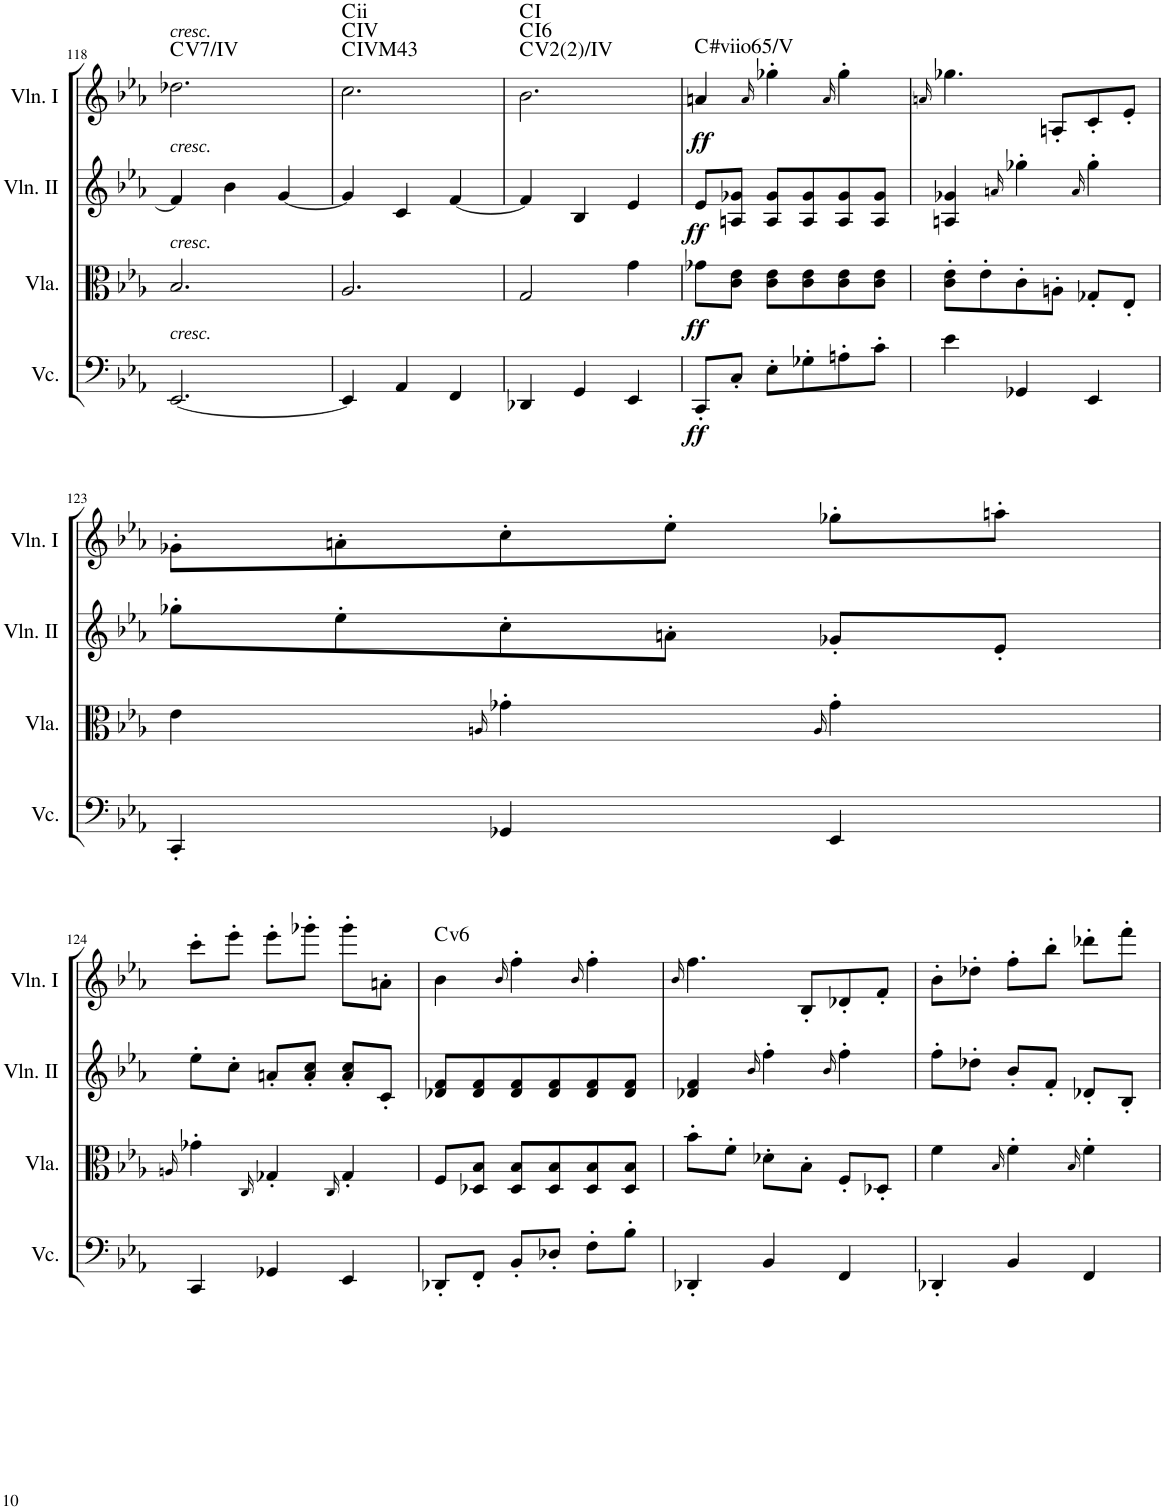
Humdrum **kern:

**kern	**dynam	**kern	**dynam	**kern	**dynam	**kern	**dynam	**harte
*part4	*part4	*part3	*part3	*part2	*part2	*part1	*part1	*part1
*staff4	*staff4	*staff3	*staff3	*staff2	*staff2	*staff1	*staff1	*
*I"Violoncello	*	*I"Viola	*	*I"Violin II	*	*I"Violin I	*	*
*I'Vc.	*	*I'Vla.	*	*I'Vln. II	*	*I'Vln. I	*	*
!!LO:PB:g=z
*clefF4	*	*clefC3	*	*clefG2	*	*clefG2	*	*
*k[b-e-a-]	*	*k[b-e-a-]	*	*k[b-e-a-]	*	*k[b-e-a-]	*	*
*E-:	*	*E-:	*	*E-:	*	*E-:	*	*
*M3/4	*	*M3/4	*	*M3/4	*	*M3/4	*	*
=118	=118	=118	=118	=118	=118	=118	=118	=118
!	!	!	!	!	!	!LO:TX:a:i:t=cresc.	!	!
!	!	!	!	!LO:TX:a:i:t=cresc.	!	!	!	!
!	!	!LO:TX:a:i:t=cresc.	!	!	!	!	!	!
!LO:TX:a:i:t=cresc.	!	!	!	!	!	!	!	!LO:H:kt=7/
[2.EE-/	.	2.B-/	.	4f/]	.	2.dd-X\	.	C:maj
.	.	.	.	4b-\	.	.	.	.
.	.	.	.	[4g/	.	.	.	.
=119	=119	=119	=119	=119	=119	=119	=119	=119
!	!	!	!	!	!	!	!	!LO:H:n=1:kt=43
!	!	!	!	!	!	!	!	!LO:H:n=3:kt=ii
4EE-/]	.	2.A-/	.	4g/]	.	2.cc\	.	C:maj C:maj .
4AA-/	.	.	.	4c/	.	.	.	.
4FF/	.	.	.	[4f/	.	.	.	.
=120	=120	=120	=120	=120	=120	=120	=120	=120
!	!	!	!	!	!	!	!	!LO:H:n=2:kt=6
4DD-X/	.	2G/	.	4f/]	.	2.b-\	.	C:maj(2) C:maj6 C:maj
4GG/	.	.	.	4B-/	.	.	.	.
4EE-/	.	4g\	.	4e-/	.	.	.	.
=121	=121	=121	=121	=121	=121	=121	=121	=121
!	!LO:DY:b	!	!LO:DY:b	!	!LO:DY:b	!	!LO:DY:b	!LO:H:kt=#viio
8CC'/L	ff	8g-X\L	ff	8e-/L	ff	4an/	ff	.
8C'/J	.	8c\ 8e-\J	.	8An/ 8g-X/J	.	.	.	.
.	.	.	.	.	.	16qa/	.	.
8E-'\L	.	8c\ 8e-\L	.	8A/ 8g-/L	.	4gg-X'\	.	.
8G-X'\	.	8c\ 8e-\	.	8A/ 8g-/	.	.	.	.
.	.	.	.	.	.	16qa/	.	.
8An'\	.	8c\ 8e-\	.	8A/ 8g-/	.	4gg-'\	.	.
8c'\J	.	8c\ 8e-\J	.	8A/ 8g-/J	.	.	.	.
=122	=122	=122	=122	=122	=122	=122	=122	=122
.	.	.	.	.	.	16qan/	.	.
4e-\	.	8c\' 8e-\'L	.	4An/ 4g-X/	.	4.gg-X\	.	.
.	.	8e-'\	.	.	.	.	.	.
.	.	.	.	16qan/	.	.	.	.
4GG-X/	.	8c'\	.	4gg-X'\	.	.	.	.
.	.	8An'\J	.	.	.	8An'/L	.	.
.	.	.	.	16qa/	.	.	.	.
4EE-/	.	8G-X'/L	.	4gg-'\	.	8c'/	.	.
.	.	8E-'/J	.	.	.	8e-'/J	.	.
!!LO:LB:g=z
=123	=123	=123	=123	=123	=123	=123	=123	=123
4CC'/	.	4e-\	.	8gg-X'\L	.	8g-X'\L	.	.
.	.	.	.	8ee-'\	.	8an'\	.	.
.	.	16qAn/	.	.	.	.	.	.
4GG-X/	.	4g-X'\	.	8cc'\	.	8cc'\	.	.
.	.	.	.	8an'\J	.	8ee-'\J	.	.
.	.	16qA/	.	.	.	.	.	.
4EE-/	.	4g-'\	.	8g-X'/L	.	8gg-X'\L	.	.
.	.	.	.	8e-'/J	.	8aan'\J	.	.
!!LO:LB:g=z
=124	=124	=124	=124	=124	=124	=124	=124	=124
.	.	16qAn/	.	.	.	.	.	.
4CC/	.	4g-X'\	.	8ee-'\L	.	8ccc'\L	.	.
.	.	.	.	8cc'\J	.	8eee-'\J	.	.
.	.	16qC/	.	.	.	.	.	.
4GG-X/	.	4G-X'/	.	8an'/L	.	8eee-'\L	.	.
.	.	.	.	8a/' 8cc/'J	.	8ggg-X'\J	.	.
.	.	16qC/	.	.	.	.	.	.
4EE-/	.	4G-'/	.	8a/' 8cc/'L	.	8ggg-'\L	.	.
.	.	.	.	8c'/J	.	8an'\J	.	.
=125	=125	=125	=125	=125	=125	=125	=125	=125
!	!	!	!	!	!	!	!	!LO:H:kt=v
8DD-X'/L	.	8F/L	.	8d-X/ 8f/L	.	4b-\	.	.
8FF'/J	.	8D-X/ 8B-/J	.	8d-/ 8f/	.	.	.	.
.	.	.	.	.	.	16qb-/	.	.
8BB-'/L	.	8D-/ 8B-/L	.	8d-/ 8f/	.	4ff'\	.	.
8D-X'/J	.	8D-/ 8B-/	.	8d-/ 8f/	.	.	.	.
.	.	.	.	.	.	16qb-/	.	.
8F'\L	.	8D-/ 8B-/	.	8d-/ 8f/	.	4ff'\	.	.
8B-'\J	.	8D-/ 8B-/J	.	8d-/ 8f/J	.	.	.	.
=126	=126	=126	=126	=126	=126	=126	=126	=126
.	.	.	.	.	.	16qb-/	.	.
4DD-X'/	.	8b-'\L	.	4d-X/ 4f/	.	4.ff\	.	.
.	.	8f'\J	.	.	.	.	.	.
.	.	.	.	16qb-/	.	.	.	.
4BB-/	.	8d-X'\L	.	4ff'\	.	.	.	.
.	.	8B-'\J	.	.	.	8B-'/L	.	.
.	.	.	.	16qb-/	.	.	.	.
4FF/	.	8F'/L	.	4ff'\	.	8d-X'/	.	.
.	.	8D-X'/J	.	.	.	8f'/J	.	.
=127	=127	=127	=127	=127	=127	=127	=127	=127
4DD-X'/	.	4f\	.	8ff'\L	.	8b-'\L	.	.
.	.	.	.	8dd-X'\J	.	8dd-X'\J	.	.
.	.	16qB-/	.	.	.	.	.	.
4BB-/	.	4f'\	.	8b-'/L	.	8ff'\L	.	.
.	.	.	.	8f'/J	.	8bb-'\J	.	.
.	.	16qB-/	.	.	.	.	.	.
4FF/	.	4f'\	.	8d-X'/L	.	8ddd-X'\L	.	.
.	.	.	.	8B-'/J	.	8fff'\J	.	.
=	=	=	=	=	=	=	=	=
*-	*-	*-	*-	*-	*-	*-	*-	*-
